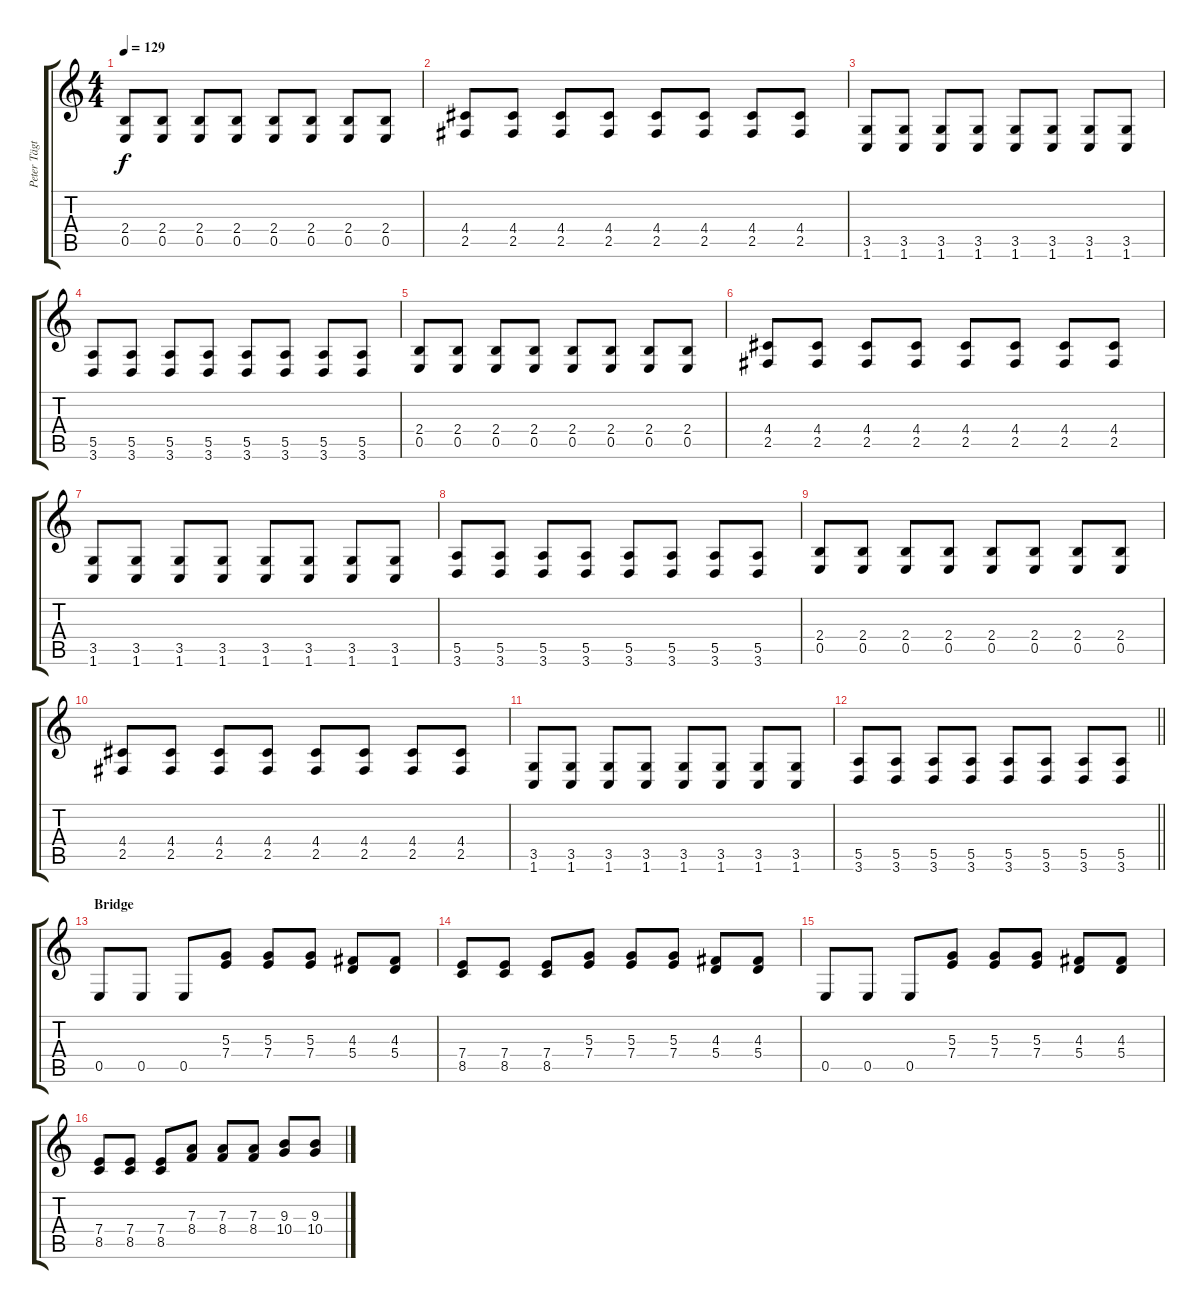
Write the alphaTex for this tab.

\track ("Peter Tägtgren " "Peter Tägt") {instrument distortionguitar}
\staff {score tabs}
\tuning (B3 Gb3 D3 A2 E2 B1) {hide}
\ts (4 4)
\tempo 129
\clef g2
\ks c
(2.4 0.5).8{dy f} (2.4 0.5).8 (2.4 0.5).8 (2.4 0.5).8 (2.4 0.5).8 (2.4 0.5).8 (2.4 0.5).8 (2.4 0.5).8 |
(4.4 2.5).8 (4.4 2.5).8 (4.4 2.5).8 (4.4 2.5).8 (4.4 2.5).8 (4.4 2.5).8 (4.4 2.5).8 (4.4 2.5).8 |
(3.5 1.6).8 (3.5 1.6).8 (3.5 1.6).8 (3.5 1.6).8 (3.5 1.6).8 (3.5 1.6).8 (3.5 1.6).8 (3.5 1.6).8 |
(5.5 3.6).8 (5.5 3.6).8 (5.5 3.6).8 (5.5 3.6).8 (5.5 3.6).8 (5.5 3.6).8 (5.5 3.6).8 (5.5 3.6).8 |
(2.4 0.5).8 (2.4 0.5).8 (2.4 0.5).8 (2.4 0.5).8 (2.4 0.5).8 (2.4 0.5).8 (2.4 0.5).8 (2.4 0.5).8 |
(4.4 2.5).8 (4.4 2.5).8 (4.4 2.5).8 (4.4 2.5).8 (4.4 2.5).8 (4.4 2.5).8 (4.4 2.5).8 (4.4 2.5).8 |
(3.5 1.6).8 (3.5 1.6).8 (3.5 1.6).8 (3.5 1.6).8 (3.5 1.6).8 (3.5 1.6).8 (3.5 1.6).8 (3.5 1.6).8 |
(5.5 3.6).8 (5.5 3.6).8 (5.5 3.6).8 (5.5 3.6).8 (5.5 3.6).8 (5.5 3.6).8 (5.5 3.6).8 (5.5 3.6).8 |
(2.4 0.5).8 (2.4 0.5).8 (2.4 0.5).8 (2.4 0.5).8 (2.4 0.5).8 (2.4 0.5).8 (2.4 0.5).8 (2.4 0.5).8 |
(4.4 2.5).8 (4.4 2.5).8 (4.4 2.5).8 (4.4 2.5).8 (4.4 2.5).8 (4.4 2.5).8 (4.4 2.5).8 (4.4 2.5).8 |
(3.5 1.6).8 (3.5 1.6).8 (3.5 1.6).8 (3.5 1.6).8 (3.5 1.6).8 (3.5 1.6).8 (3.5 1.6).8 (3.5 1.6).8 |
\barLineRight lightlight
(5.5 3.6).8 (5.5 3.6).8 (5.5 3.6).8 (5.5 3.6).8 (5.5 3.6).8 (5.5 3.6).8 (5.5 3.6).8 (5.5 3.6).8 |
\section ("" "Bridge")
0.5.8{instrument distortionguitar} 0.5.8 0.5.8 (5.3 7.4).8 (5.3 7.4).8 (5.3 7.4).8 (4.3 5.4).8 (4.3 5.4).8 |
(7.4 8.5).8 (7.4 8.5).8 (7.4 8.5).8 (5.3 7.4).8 (5.3 7.4).8 (5.3 7.4).8 (4.3 5.4).8 (4.3 5.4).8 |
0.5.8 0.5.8 0.5.8 (5.3 7.4).8 (5.3 7.4).8 (5.3 7.4).8 (4.3 5.4).8 (4.3 5.4).8 |
(7.4 8.5).8 (7.4 8.5).8 (7.4 8.5).8 (7.3 8.4).8 (7.3 8.4).8 (7.3 8.4).8 (9.3 10.4).8 (9.3 10.4).8
